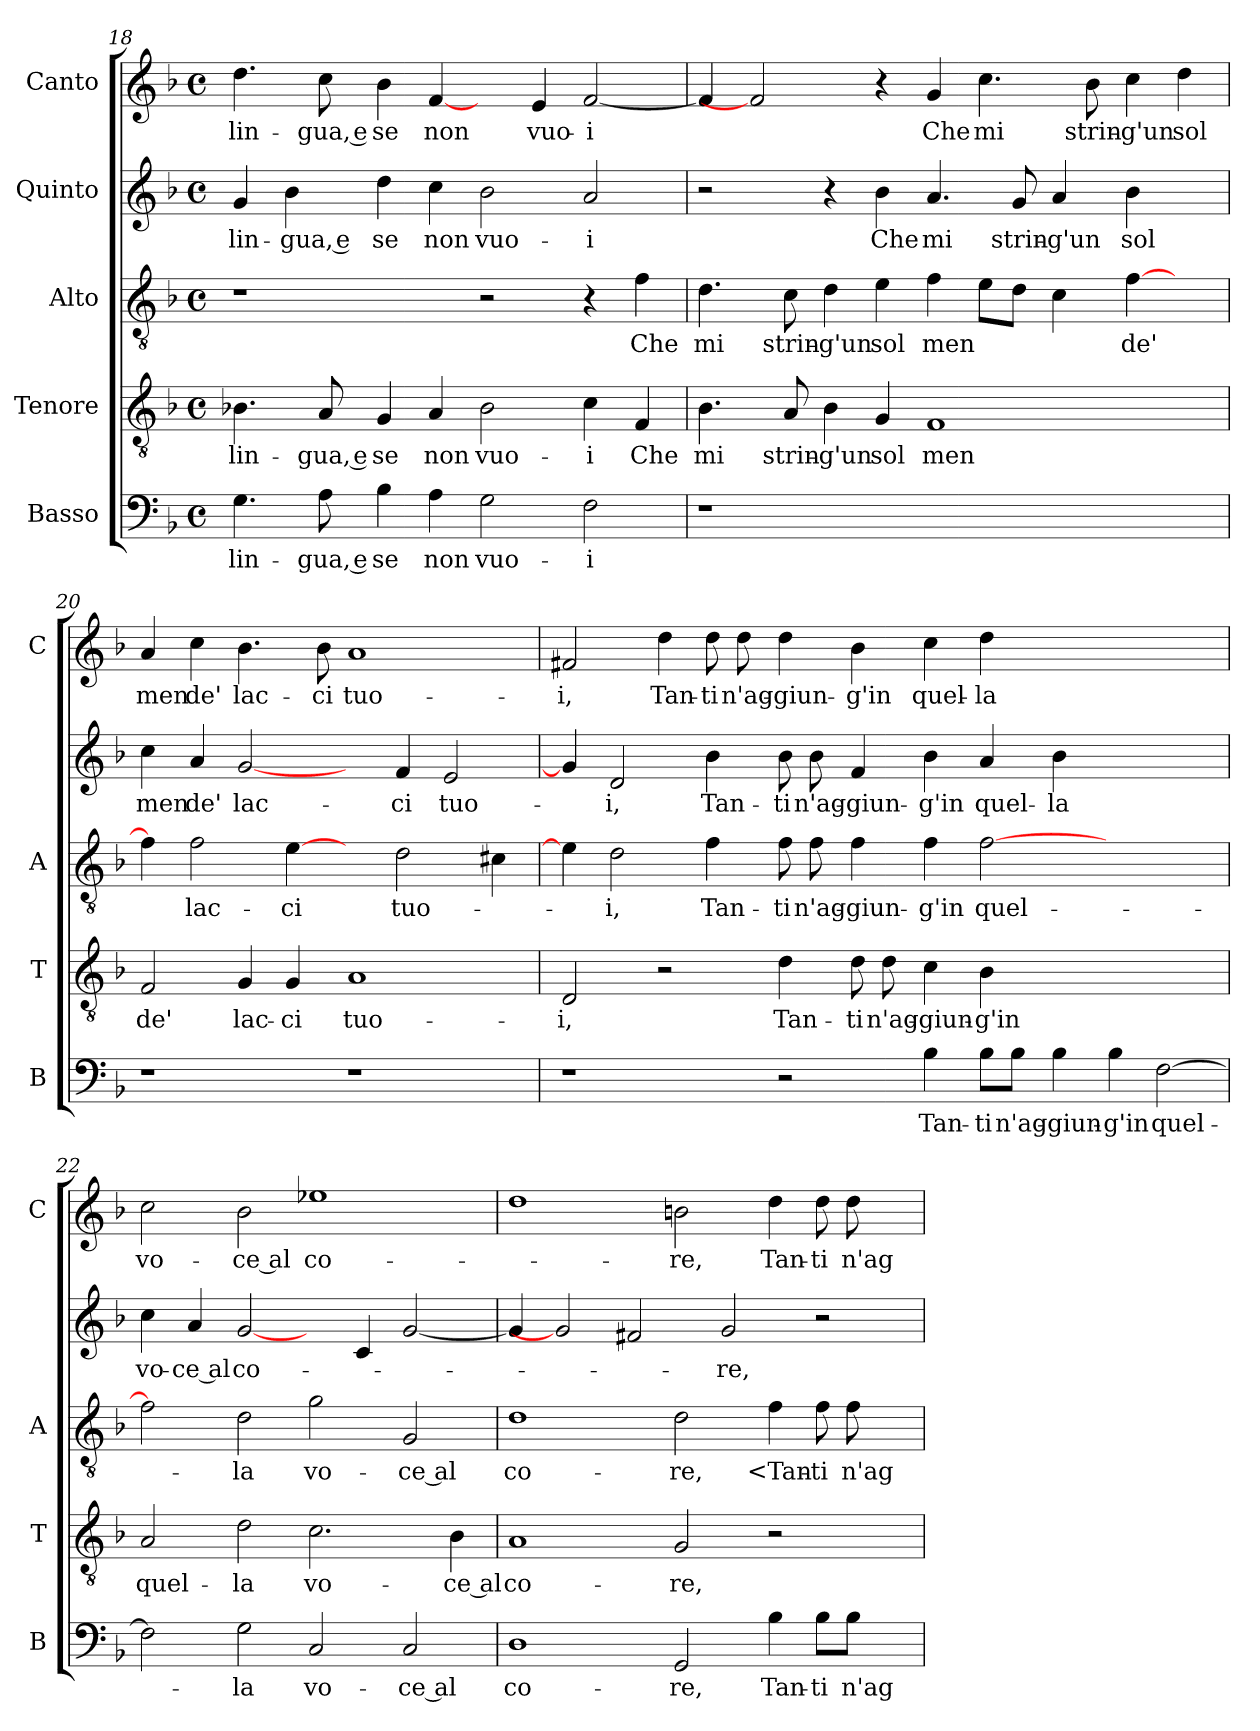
**kern	**text	**kern	**text	**kern	**text	**kern	**text	**kern	**text
*part5	*part5	*part4	*part4	*part3	*part3	*part2	*part2	*part1	*part1
*staff5	*staff5	*staff4	*staff4	*staff3	*staff3	*staff2	*staff2	*staff1	*staff1
*I"Basso	*	*I"Tenore	*	*I"Alto	*	*I"Quinto	*	*I"Canto	*
*I'B	*	*I'T	*	*I'A	*	*	*	*I'C	*
*clefF4	*	*clefGv2	*	*clefGv2	*	*clefG2	*	*clefG2	*
*k[b-]	*	*k[b-]	*	*k[b-]	*	*k[b-]	*	*k[b-]	*
*F:	*	*F:	*	*F:	*	*F:	*	*F:	*
*M4/4	*	*M4/4	*	*M4/4	*	*M4/4	*	*M4/4	*
*met(c)	*	*met(c)	*	*met(c)	*	*met(c)	*	*met(c)	*
=18	=18	=18	=18	=18	=18	=18	=18	=18	=18
4.G	lin-	4.B-X	lin-	1r	.	4g	lin-	4.dd	lin-
.	.	.	.	.	.	4b-	-gua, e	.	.
8A	-gua, e	8A	-gua, e	.	.	.	.	8cc	-gua, e
4B-	se	4G	se	.	.	4dd	se	4b-	se
4A	non	4A	non	.	.	4cc	non	[4f	non
2G	vuo-	2B-	vuo-	2r	.	2b-	vuo-	4ryy	.
.	.	.	.	.	.	.	.	4e	vuo-
2F	-i	4c	-i	4r	.	2a	-i	[2f	-i
.	.	4F	Che	4f	Che	.	.	.	.
=19	=19	=19	=19	=19	=19	=19	=19	=19	=19
1r	.	4.B-	mi	4.d	mi	2r	.	4f]	.
.	.	.	.	.	.	.	.	2f]	.
.	.	8A	strin-	8c	strin-	.	.	.	.
.	.	4B-	-g'un	4d	-g'un	4r	.	.	.
.	.	4G	sol	4e	sol	4b-	Che	4r	.
1ryy	.	1F	men	4f	men	4.a	mi	4g	Che
.	.	.	.	8eL	.	.	.	4.cc	mi
.	.	.	.	8dJ	.	8g	strin-	.	.
.	.	.	.	4c	.	4a	-g'un	.	.
.	.	.	.	.	.	.	.	8b-	strin-
.	.	.	.	[4f	de'	4b-	sol	4cc	-g'un
4ryy	.	4ryy	.	4ryy	.	4ryy	.	4dd	sol
=20	=20	=20	=20	=20	=20	=20	=20	=20	=20
1r	.	2F	de'	4f]	.	4cc	men	4a	men
.	.	.	.	2f	lac-	4a	de'	4cc	de'
.	.	4G	lac-	.	.	[2g	lac-	4.b-	lac-
.	.	4G	-ci	[4e	-ci	.	.	.	.
.	.	.	.	.	.	.	.	8b-	-ci
1r	.	1A	tuo-	4ryy	.	4ryy	.	1a	tuo-
.	.	.	.	2d	tuo-	4f	-ci	.	.
.	.	.	.	.	.	2e	tuo-	.	.
.	.	.	.	4c#X	.	.	.	.	.
=21	=21	=21	=21	=21	=21	=21	=21	=21	=21
1r	.	2D	-i,	4e]	.	4g]	.	2f#X	-i,
.	.	.	.	2d	-i,	2d	-i,	.	.
.	.	2r	.	.	.	.	.	4dd	Tan-
.	.	.	.	4f	Tan-	4b-	Tan-	8dd	-ti
.	.	.	.	.	.	.	.	8dd	n'ag-
2r	.	4d	Tan-	8f	-ti	8b-	-ti	4dd	-giun-
.	.	.	.	8f	n'ag-	8b-	n'ag-	.	.
.	.	8d	-ti	4f	-giun-	4f	-giun-	4b-	-g'in
.	.	8d	n'ag-	.	.	.	.	.	.
4B-	Tan-	4c	-giun-	4f	-g'in	4b-	-g'in	4cc	quel-
8B-L	-ti	4B-	-g'in	[2f	quel-	4a	quel-	4dd	-la
8B-J	n'ag-	.	.	.	.	.	.	.	.
4B-	-giun-	1ryy	.	.	.	4b-	-la	1ryy	.
4B-	-g'in	.	.	2.ryy	.	2.ryy	.	.	.
[2F	quel-	.	.	.	.	.	.	.	.
=22	=22	=22	=22	=22	=22	=22	=22	=22	=22
2F]	.	2A	quel-	2f]	.	4cc	vo-	2cc	vo-
.	.	.	.	.	.	4a	-ce al	.	.
2G	-la	2d	-la	2d	-la	[2g	co-	2b-	-ce al
2C	vo-	2.c	vo-	2g	vo-	4ryy	.	1ee-X	co-
.	.	.	.	.	.	4c	.	.	.
2C	-ce al	.	.	2G	-ce al	[2g	.	.	.
.	.	4B-	-ce al	.	.	.	.	.	.
=23	=23	=23	=23	=23	=23	=23	=23	=23	=23
1D	co-	1A	co-	1d	co-	4g]	.	1dd	.
.	.	.	.	.	.	2g]	.	.	.
.	.	.	.	.	.	2f#X	.	.	.
2GG	-re,	2G	-re,	2d	-re,	.	.	2bn	-re,
.	.	.	.	.	.	2g	-re,	.	.
4B-	Tan-	2r	.	4f	<Tan-	.	.	4dd	Tan-
8B-L	-ti	.	.	8f	-ti	2r	.	8dd	-ti
8B-J	n'ag-	.	.	8f	n'ag-	.	.	8dd	n'ag-
4ryy	.	4ryy	.	4ryy	.	.	.	4ryy	.
=	=	=	=	=	=	=	=	=	=
*-	*-	*-	*-	*-	*-	*-	*-	*-	*-
